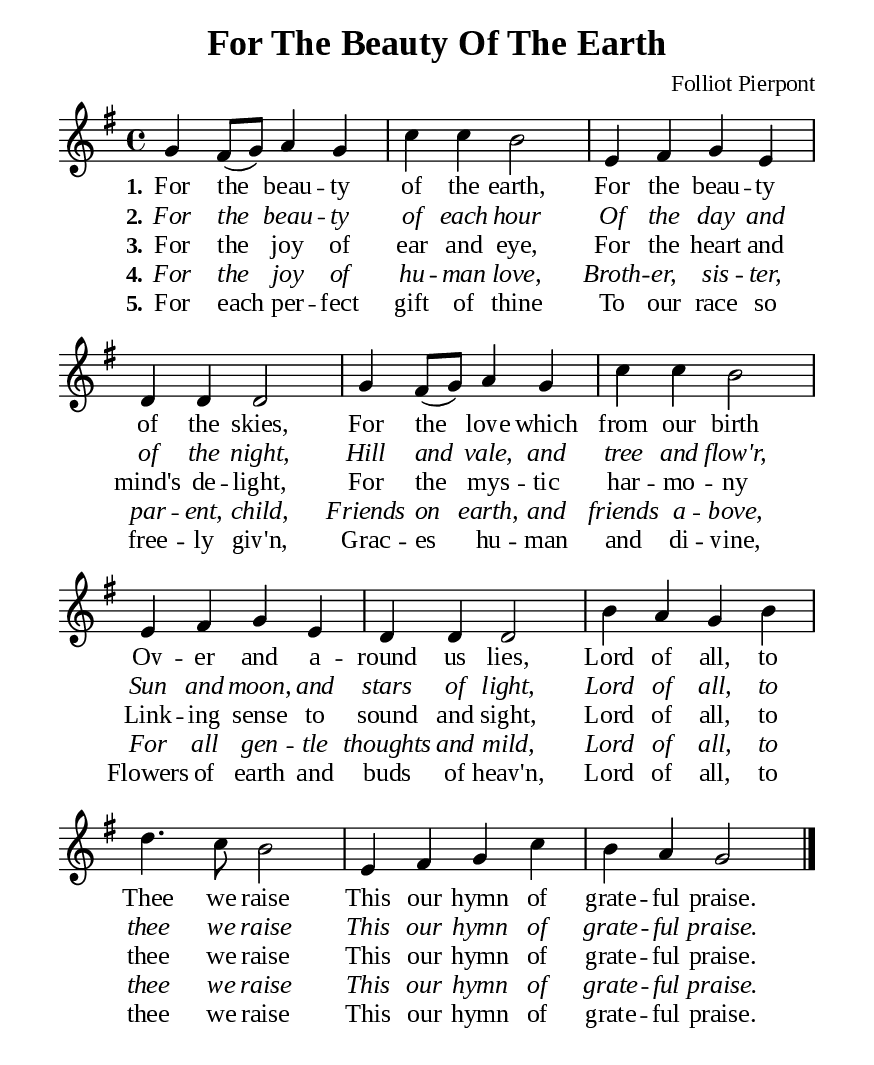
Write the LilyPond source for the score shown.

%%%%%%%%%%%%%%%%%%%%%%%%%%%%%
% CONTENTS OF THIS DOCUMENT
% 1. Common settings
% 2. Verse music
% 3. Verse lyrics
% 4. Layout
%%%%%%%%%%%%%%%%%%%%%%%%%%%%%

%%%%%%%%%%%%%%%%%%%%%%%%%%%%%
% 1. Common settings
%%%%%%%%%%%%%%%%%%%%%%%%%%%%%
\version "2.18.2"

\header {
  title = "For The Beauty Of The Earth"
  composer = "Folliot Pierpont"
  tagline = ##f
}

global= {
  \key g \major
  \time 4/4
  \override Score.BarNumber.break-visibility = ##(#f #f #f)
}

\paper {
  #(set-paper-size "a5")
  top-margin = 3.2\mm
  bottom-marign = 10\mm
  left-margin = 10\mm
  right-margin = 10\mm
  indent = #0
  #(define fonts
	 (make-pango-font-tree "Liberation Serif"
	 		       "Liberation Serif"
			       "Liberation Serif"
			       (/ 20 20)))
  system-system-spacing = #'((basic-distance . 3) (padding . 3))
}

printItalic = \with {
  \override LyricText.font-shape = #'italic
}

%%%%%%%%%%%%%%%%%%%%%%%%%%%%%
% 2. Verse music
%%%%%%%%%%%%%%%%%%%%%%%%%%%%%
musicVerseSoprano = \relative c'' {
  %{	01	%} g4 fis8 (g) a4 g |
  %{	02	%} c c b2 |
  %{	03	%} e,4 fis g e |
  %{	04	%} d d d2 |
  %{	05	%} g4 fis8 (g) a4 g |
  %{	06	%} c c b2 |
  %{	07	%} e,4 fis g e |
  %{	08	%} d d d2 |
  %{	09	%} b'4 a g b |
  %{	10	%} d4. c8 b2 |
  %{	11	%} e,4 fis g c |
  %{	12	%} b a g2 \bar "|."
}

%%%%%%%%%%%%%%%%%%%%%%%%%%%%%
% 3. Verse lyrics
%%%%%%%%%%%%%%%%%%%%%%%%%%%%%
verseOne = \lyricmode {
  \set stanza = #"1."
  For the beau -- ty of the earth,
  For the beau -- ty of the skies,
  For the love which from our birth
  Ov -- er and a -- round us lies,
  Lord of all, to Thee we raise
  This our hymn of grate -- ful praise.
}

verseTwo = \lyricmode {
  \set stanza = #"2."
  For the beau -- ty of each hour
  Of the day and of the night,
  Hill and vale, and tree and flow'r,
  Sun and moon, and stars of light,
  Lord of all, to thee we raise
  This our hymn of grate -- ful praise.
}

verseThree = \lyricmode {
  \set stanza = #"3."
  For the joy of ear and eye,
  For the heart and mind's de -- light,
  For the mys -- tic har -- mo -- ny
  Link -- ing sense to sound and sight,
  Lord of all, to thee we raise
  This our hymn of grate -- ful praise.
}

verseFour = \lyricmode {
  \set stanza = #"4."
  For the joy of hu -- man love,
  Broth -- er, sis -- ter, par -- ent, child,
  Friends on earth, and friends a -- bove,
  For all gen -- tle thoughts and mild,
  Lord of all, to thee we raise
  This our hymn of grate -- ful praise.
}

verseFive = \lyricmode {
  \set stanza = #"5."
  For each per -- fect gift of thine
  To our race so free -- ly giv'n,
  Grac -- es hu -- man and di -- vine,
  Flowers of earth and buds of heav'n,
  Lord of all, to thee we raise
  This our hymn of grate -- ful praise.
}

%%%%%%%%%%%%%%%%%%%%%%%%%%%%%
% 4. Layout
%%%%%%%%%%%%%%%%%%%%%%%%%%%%%
\score {
    \new ChoirStaff <<
      \new Staff <<
        \clef "treble"
        \new Voice = "sopranos" { \global   \musicVerseSoprano }
      >>
      \new Lyrics \lyricsto sopranos \verseOne
      \new Lyrics \printItalic \lyricsto sopranos \verseTwo
      \new Lyrics \lyricsto sopranos \verseThree
      \new Lyrics \printItalic \lyricsto sopranos \verseFour
      \new Lyrics \lyricsto sopranos \verseFive
    >>
}
